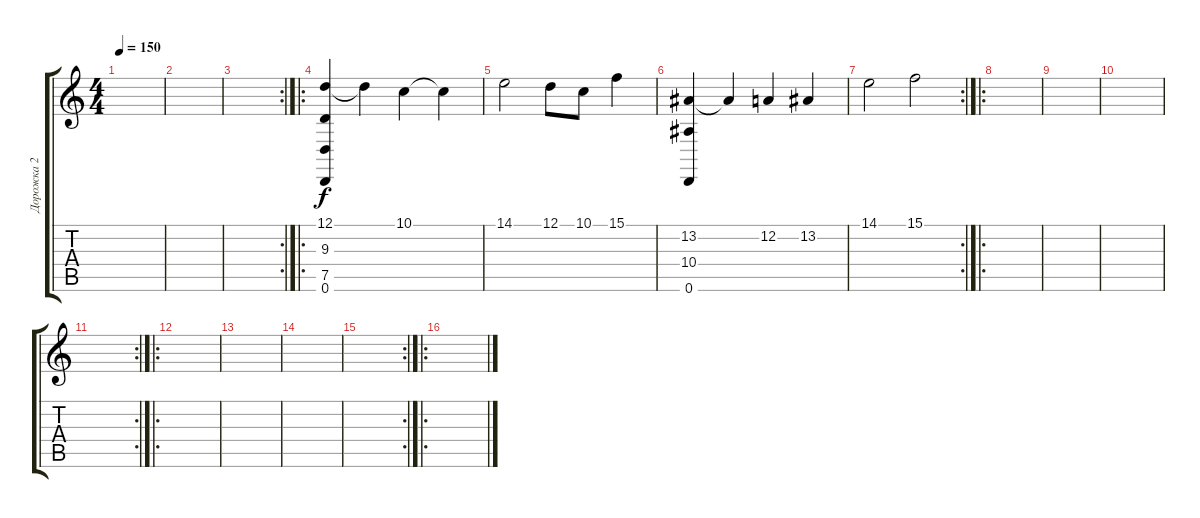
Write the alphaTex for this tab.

\track ("Дорожка 2" "Дорожка 2") {instrument churchorgan}
\staff {score tabs}
\tuning (D4 A3 F3 C3 G2 D2) {hide}
\ts (4 4)
\tempo 150
\clef g2
\ks c
|
|
\rc 2
|
\ro
(12.1 9.3 7.5 0.6).4 12.1{t}.4 10.1.4 10.1{t}.4 |
14.1.2 12.1.8 10.1.8 15.1.4 |
(13.2 10.4 0.6).4 13.2{t}.4 12.2.4 13.2.4 |
\rc 2
14.1.2 15.1.2 |
\ro
|
|
|
\rc 2
|
\ro
|
|
|
\rc 2
|
\ro
